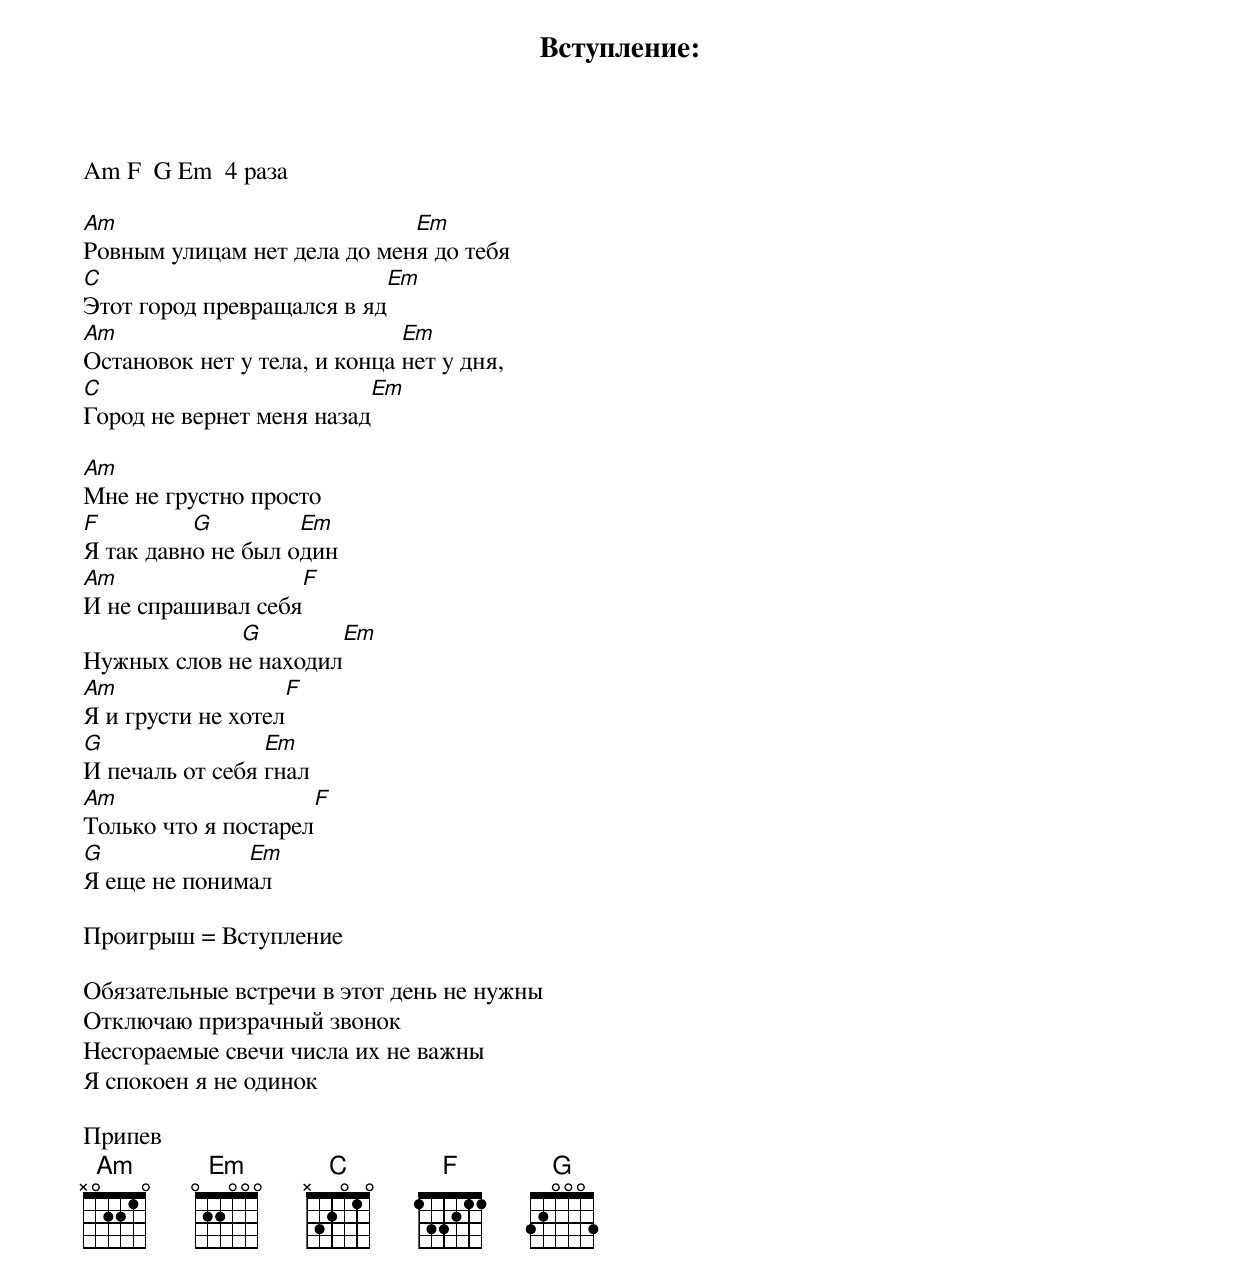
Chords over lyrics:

Вступление:

Am F  G Em  4 раза

Am                           Em
Ровным улицам нет дела до меня до тебя
C                           Em
Этот город превращался в яд
Am                            Em
Остановок нет у тела, и конца нет у дня,
C                              Em
Город не вернет меня назад

Am
Мне не грустно просто
F         G         Em
Я так давно не был один
Am                    F
И не спрашивал себя
             G           Em
Нужных слов не находил
Am                    F
Я и грусти не хотел
G                Em
И печаль от себя гнал
Am                    F
Только что я постарел
G             Em
Я еще не понимал

Проигрыш = Вступление

Обязательные встречи в этот день не нужны
Отключаю призрачный звонок
Несгораемые свечи числа их не важны
Я спокоен я не одинок

Припев
